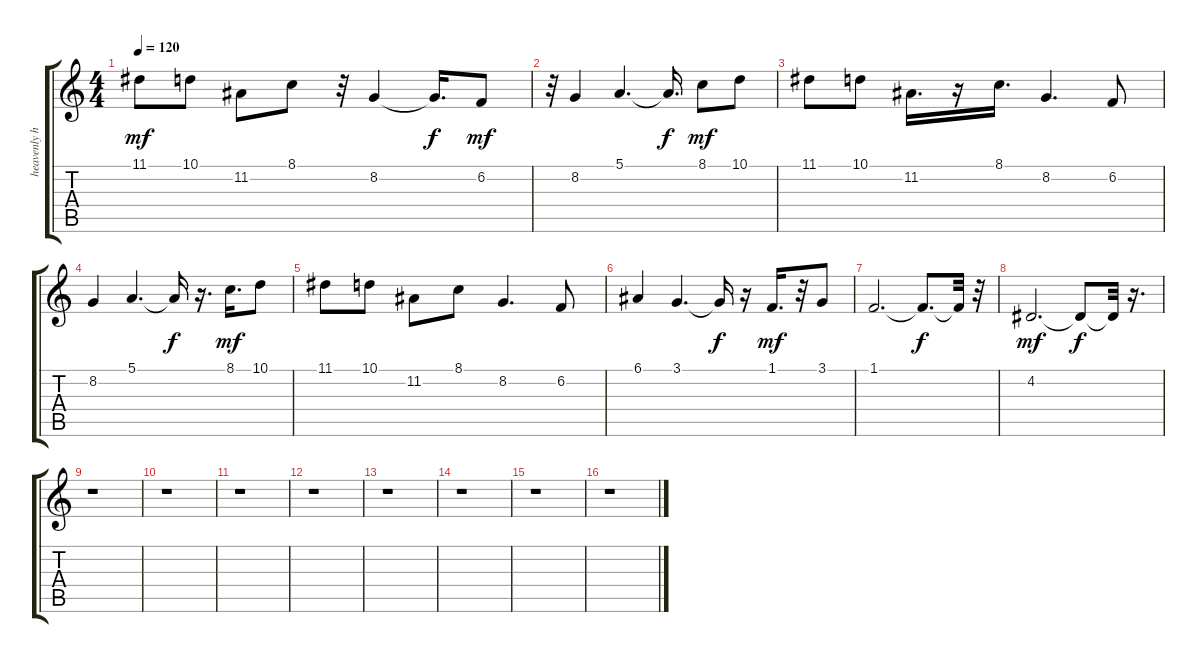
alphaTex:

\track ("heavenly harp" "heavenly h") {instrument orchestralharp}
\staff {score tabs}
\tuning (E4 B3 G3 D3 A2 E2) {hide}
\ts (4 4)
\tempo 120
\clef g2
\ks c
11.1.8{dy mf instrument orchestralharp} 10.1.8 11.2.8 8.1.8 r.32 8.2.4 8.2{t}.16{d dy f} 6.2.8{dy mf} |
r.32 8.2.4 5.1.4{d} 5.1{t}.16{d dy f} 8.1.8{dy mf} 10.1.8 |
11.1.8 10.1.8 11.2.16{d} r.16 8.1.16{d} 8.2.4{d} 6.2.8 |
8.2.4 5.1.4{d} 5.1{t}.16{dy f} r.16{d} 8.1.16{d dy mf} 10.1.8 |
11.1.8 10.1.8 11.2.8 8.1.8 8.2.4{d} 6.2.8 |
6.1.4 3.1.4{d} 3.1{t}.16{dy f} r.16 1.1.16{d dy mf} r.32 3.1.8 |
1.1.2{d} 1.1{t}.8{d dy f} 1.1{t}.32 r.32 |
4.2.2{d dy mf} 4.2{t}.8{dy f} 4.2{t}.32 r.16{d} |
r.1 |
r.1 |
r.1 |
r.1 |
r.1 |
r.1 |
r.1 |
r.1
